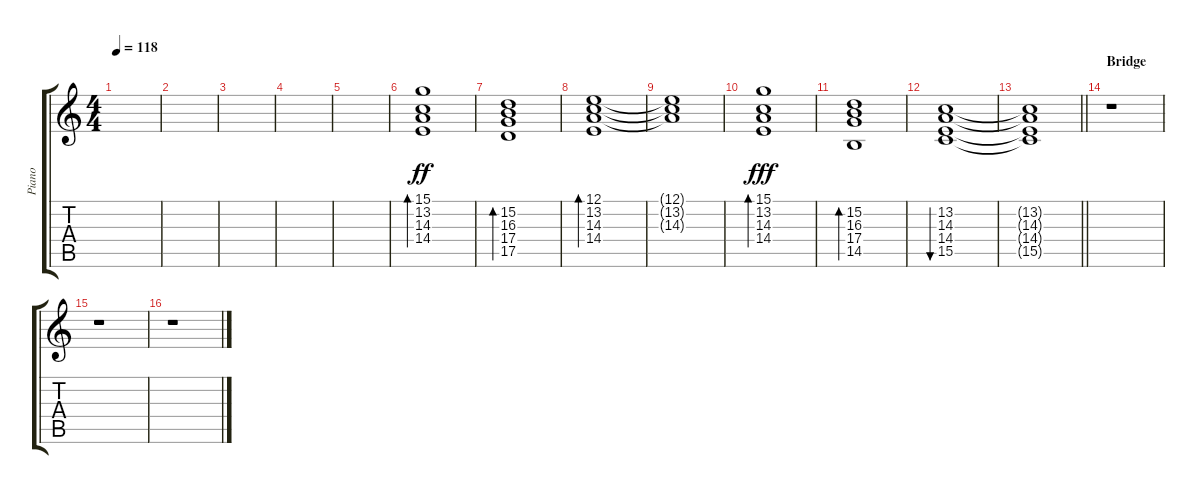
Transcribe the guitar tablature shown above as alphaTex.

\track ("Piano" "Piano") {instrument acousticgrandpiano}
\staff {score tabs}
\tuning (E4 B3 G3 D3 A2 E2) {hide}
\ts (4 4)
\tempo 118
\clef g2
\ks c
|
|
|
|
|
(15.1 13.2 14.3 14.4).1{bd 120 dy ff} |
(15.2 16.3 17.4 17.5).1{bd 120} |
(12.1 13.2 14.3 14.4).1{bd 120} |
(12.1{t} 13.2{t} 14.3{t}).1 |
(15.1 13.2 14.3 14.4).1{bd 240 dy fff} |
(15.2 16.3 17.4 14.5).1{bd 240} |
(13.2 14.3 14.4 15.5).1{bu 120} |
\barLineRight lightlight
(13.2{t} 14.3{t} 14.4{t} 15.5{t}).1 |
\section ("" "Bridge")
r.1 |
r.1 |
r.1
